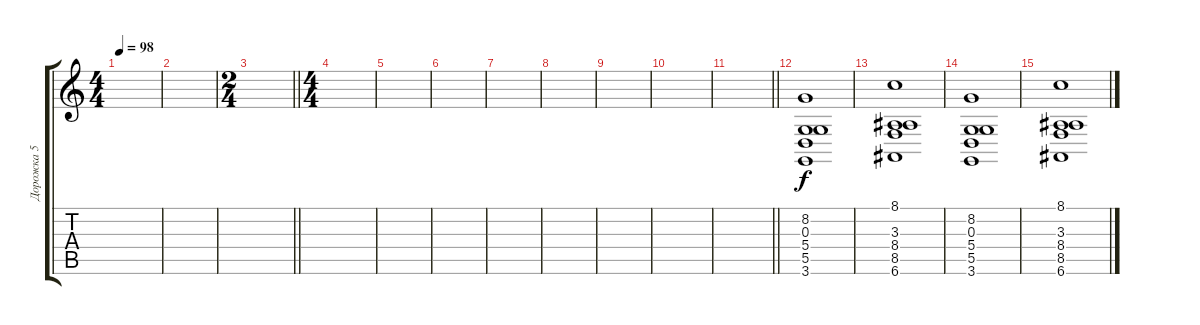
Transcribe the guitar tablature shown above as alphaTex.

\track ("Дорожка 5" "Дорожка 5") {instrument stringensemble1}
\staff {score tabs}
\tuning (E4 B3 G3 D3 A2 E2) {hide}
\ts (4 4)
\tempo 98
\clef g2
\ks c
|
|
\ts (2 4)
\barLineRight lightlight
|
\ts (4 4)
|
|
|
|
|
|
|
\barLineRight lightlight
|
(8.2 0.3 5.4 5.5 3.6).1{volume 9} |
(8.1 3.3 8.4 8.5 6.6).1 |
(8.2 0.3 5.4 5.5 3.6).1 |
(8.1 3.3 8.4 8.5 6.6).1
